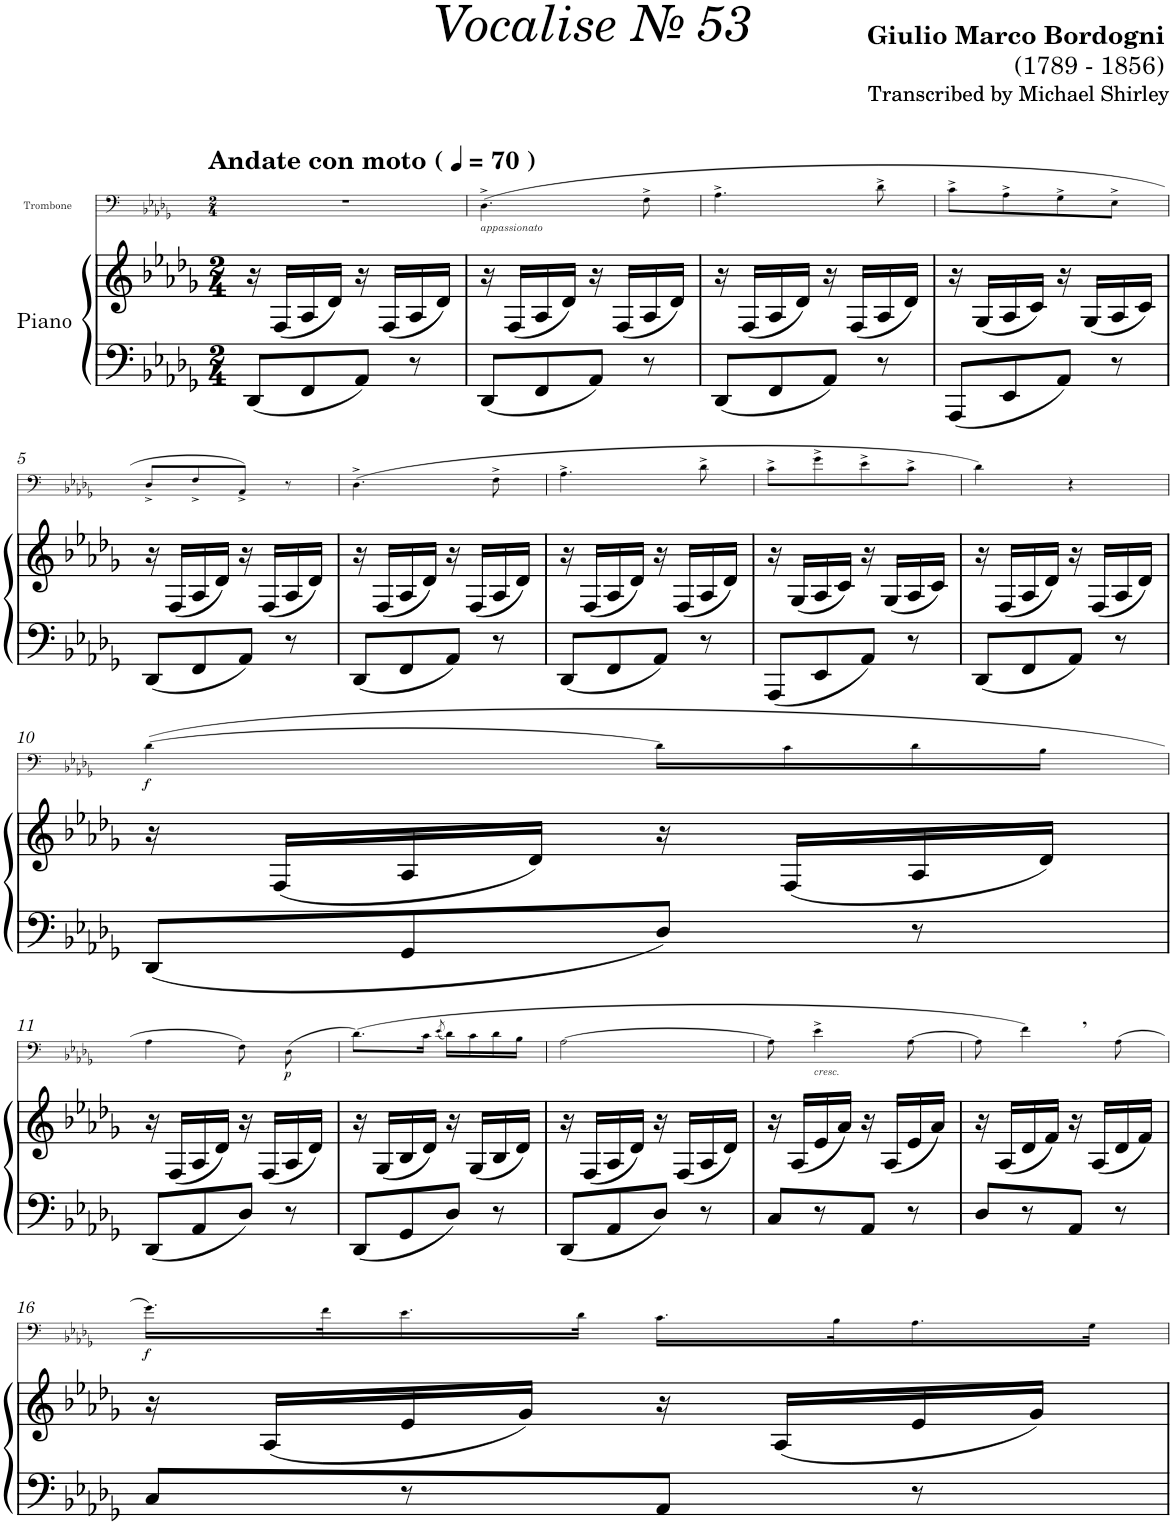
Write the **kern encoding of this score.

**kern	**kern	**kern	**dynam
*part2	*part2	*part1	*part1
*staff3	*staff2	*staff1	*staff1
*I"Piano	*	*I"Trombone	*
*I'Pno	*	*I'Trb	*
*	*	*stria5	*
*clefF4	*clefG2	*clefF4	*
*k[b-e-a-d-g-]	*k[b-e-a-d-g-]	*k[b-e-a-d-g-]	*
*M2/4	*M2/4	*M2/4	*
*MM70	*MM70	*MM70	*
=1	=1	=1	=1
!	!	!LO:TX:a:B:t=Andate con moto (	!
!	!	!LO:TX:a:B:t=)	!
8DD-/L	16r	2r	.
.	(16F/LL	.	.
8FF/	16A-/	.	.
.	16d-/JJ)	.	.
8AA-/J	16r	.	.
.	(16F/LL	.	.
8r	16A-/	.	.
.	16d-/JJ)	.	.
=2	=2	=2	=2
!	!	!LO:TX:b:i:t=appassionato	!
8DD-/L	16r	(4.D-^\	.
.	(16F/LL	.	.
8FF/	16A-/	.	.
.	16d-/JJ)	.	.
8AA-/J	16r	.	.
.	(16F/LL	.	.
8r	16A-/	8F^\	.
.	16d-/JJ)	.	.
=3	=3	=3	=3
8DD-/L	16r	4.A-^\	.
.	(16F/LL	.	.
8FF/	16A-/	.	.
.	16d-/JJ)	.	.
8AA-/J	16r	.	.
.	(16F/LL	.	.
8r	16A-/	8d-^\	.
.	16d-/JJ)	.	.
=4	=4	=4	=4
8AAA-/L	16r	8c^\L	.
.	(16G-/LL	.	.
8EE-/	16A-/	8A-^\	.
.	16c/JJ)	.	.
8AA-/J	16r	8G-^\	.
.	(16G-/LL	.	.
8r	16A-/	8E-^\J	.
.	16c/JJ)	.	.
!!LO:LB:g=z
=5	=5	=5	=5
8DD-/L	16r	8D-^/L	.
.	(16F/LL	.	.
8FF/	16A-/	8F^/	.
.	16d-/JJ)	.	.
8AA-/J	16r	8AA-^/J)	.
.	(16F/LL	.	.
8r	16A-/	8r	.
.	16d-/JJ)	.	.
=6	=6	=6	=6
8DD-/L	16r	(4.D-^\	.
.	(16F/LL	.	.
8FF/	16A-/	.	.
.	16d-/JJ)	.	.
8AA-/J	16r	.	.
.	(16F/LL	.	.
8r	16A-/	8F^\	.
.	16d-/JJ)	.	.
=7	=7	=7	=7
8DD-/L	16r	4.A-^\	.
.	(16F/LL	.	.
8FF/	16A-/	.	.
.	16d-/JJ)	.	.
8AA-/J	16r	.	.
.	(16F/LL	.	.
8r	16A-/	8d-^\	.
.	16d-/JJ)	.	.
=8	=8	=8	=8
8AAA-/L	16r	8c^\L	.
.	(16G-/LL	.	.
8EE-/	16A-/	8g-^\	.
.	16c/JJ)	.	.
8AA-/J	16r	8e-^\	.
.	(16G-/LL	.	.
8r	16A-/	8c^\J	.
.	16c/JJ)	.	.
=9	=9	=9	=9
8DD-/L	16r	4d-\)	.
.	(16F/LL	.	.
8FF/	16A-/	.	.
.	16d-/JJ)	.	.
8AA-/J	16r	4r	.
.	(16F/LL	.	.
8r	16A-/	.	.
.	16d-/JJ)	.	.
!!LO:LB:g=z
=10	=10	=10	=10
!	!	!	!LO:DY:b
8DD-/L	16r	([4d-\	f
.	(16F/LL	.	.
8GG-/	16A-/	.	.
.	16d-/JJ)	.	.
8D-/J	16r	16d-\LL]	.
.	(16F/LL	16c\	.
8r	16A-/	16d-\	.
.	16d-/JJ)	16B-\JJ	.
!!LO:LB:g=z
=11	=11	=11	=11
8DD-/L	16r	4A-\	.
.	(16F/LL	.	.
8AA-/	16A-/	.	.
.	16d-/JJ)	.	.
8D-/J	16r	8F\)	.
.	(16F/LL	.	.
!	!	!	!LO:DY:b
8r	16A-/	(8D-\	p
.	16d-/JJ)	.	.
=12	=12	=12	=12
8DD-/L	16r	(8.d-\L)	.
.	(16G-/LL	.	.
8GG-/	16B-/	.	.
.	16d-/JJ)	16c\Jk	.
.	.	(8qe-/	.
8D-/J	16r	16d-\LL)	.
.	(16G-/LL	16c\	.
8r	16B-/	16d-\	.
.	16d-/JJ)	16B-\JJ	.
=13	=13	=13	=13
8DD-/L	16r	[2A-\	.
.	(16F/LL	.	.
8AA-/	16A-/	.	.
.	16d-/JJ)	.	.
8D-/J	16r	.	.
.	(16F/LL	.	.
8r	16A-/	.	.
.	16d-/JJ)	.	.
=14	=14	=14	=14
8C/L	16r	8A-\]	.
.	(16A-/LL	.	.
!	!	!LO:TX:b:i:t=cresc.	!
8r	16e-/	4e-^\	.
.	16a-/JJ)	.	.
8AA-/J	16r	.	.
.	(16A-/LL	.	.
8r	16e-/	[8A-\	.
.	16a-/JJ)	.	.
=15	=15	=15	=15
8D-/L	16r	8A-\]	.
.	(16A-/LL	.	.
8r	16d-/	4f,\)	.
.	16f/JJ)	.	.
8AA-/J	16r	.	.
.	(16A-/LL	.	.
8r	16d-/	(8A-\	.
.	16f/JJ)	.	.
!!LO:LB:g=z
=16	=16	=16	=16
!	!	!	!LO:DY:b
8C/L	16r	16.g-\LL)	f
.	(16A-/LL	.	.
.	.	32f\K	.
8r	16e-/	16.e-\	.
.	16g-/JJ)	.	.
.	.	32d-\JJk	.
8AA-/J	16r	16.c\LL	.
.	(16A-/LL	.	.
.	.	32B-\K	.
8r	16e-/	16.A-\	.
.	16g-/JJ)	.	.
.	.	32G-\JJk	.
=	=	=	=
*-	*-	*-	*-
